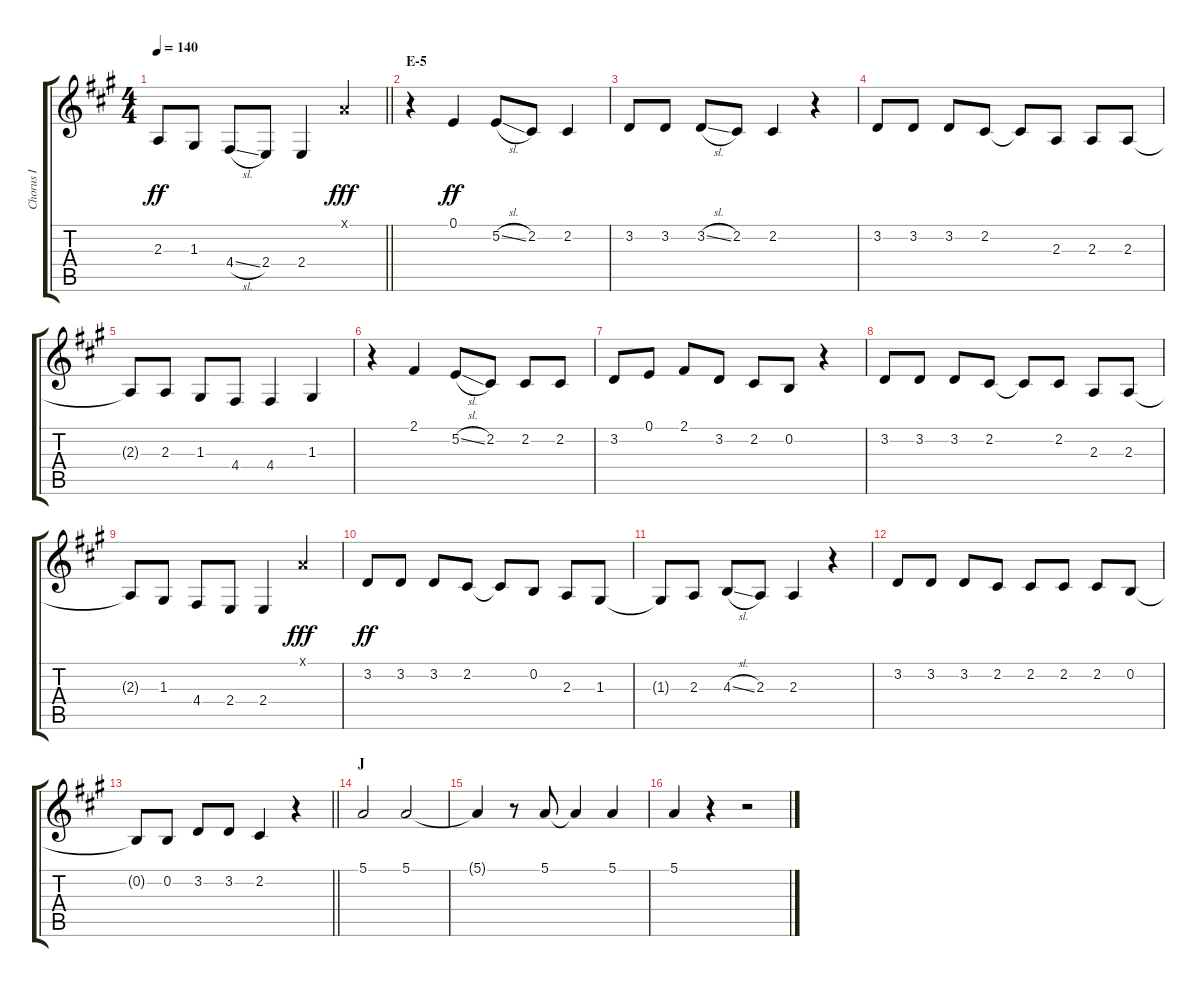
\track ("Chorus I" "Chorus I") {instrument voiceoohs}
\staff {score tabs}
\tuning (E4 B3 G3 D3 A2 E2) {hide}
\ts (4 4)
\tempo 140
\clef g2
\barLineRight lightlight
\ks a
2.3{t}.8{dy ff} 1.3.8 4.4{sl}.8 2.4.8 2.4.4 5.1{x}.4{dy fff} |
\section ("" "E-5")
r.4 0.1.4{dy ff} 5.2{sl}.8 2.2.8 2.2.4 |
3.2.8 3.2.8 3.2{sl}.8 2.2.8 2.2.4 r.4 |
3.2.8 3.2.8 3.2.8 2.2.8 2.2{t}.8 2.3.8 2.3.8 2.3.8 |
2.3{t}.8 2.3.8 1.3.8 4.4.8 4.4.4 1.3.4 |
r.4 2.1.4 5.2{sl}.8 2.2.8 2.2.8 2.2.8 |
3.2.8 0.1.8 2.1.8 3.2.8 2.2.8 0.2.8 r.4 |
3.2.8 3.2.8 3.2.8 2.2.8 2.2{t}.8 2.2.8 2.3.8 2.3.8 |
2.3{t}.8 1.3.8 4.4.8 2.4.8 2.4.4 5.1{x}.4{dy fff} |
3.2.8{dy ff} 3.2.8 3.2.8 2.2.8 2.2{t}.8 0.2.8 2.3.8 1.3.8 |
1.3{t}.8 2.3.8 4.3{sl}.8 2.3.8 2.3.4 r.4 |
3.2.8 3.2.8 3.2.8 2.2.8 2.2.8 2.2.8 2.2.8 0.2.8 |
\barLineRight lightlight
0.2{t}.8 0.2.8 3.2.8 3.2.8 2.2.4 r.4 |
\section ("" "J")
5.1.2 5.1.2 |
5.1{t}.4 r.8 5.1.8 5.1{t}.4 5.1.4 |
5.1.4 r.4 r.2
